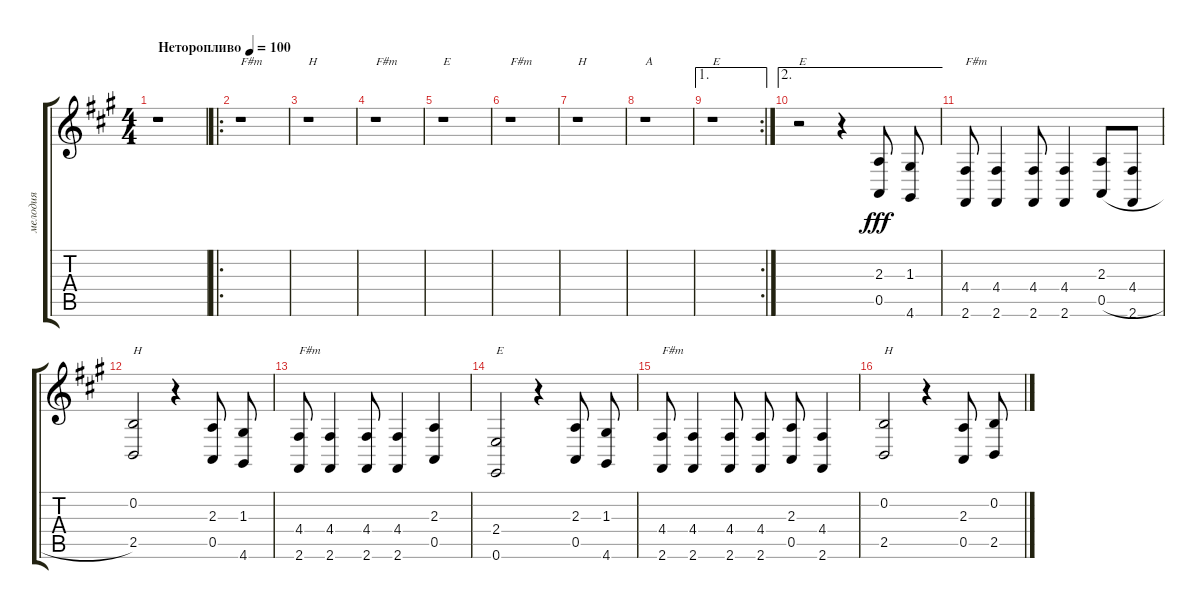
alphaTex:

\track ("мелодия" "мелодия") {instrument accordion}
\staff {score tabs}
\tuning (E4 B3 G3 D3 A2 E2) {hide}
\ts (4 4)
\tempo (100 "Неторопливо")
\clef g2
\ks f#minor
r.1{dy fff instrument accordion} |
\ro
r.1{txt "F#m"} |
r.1{txt "H"} |
r.1{txt "F#m"} |
r.1{txt "E"} |
r.1{txt "F#m"} |
r.1{txt "H"} |
r.1{txt "A"} |
\ae 1
\rc 2
r.1{txt "E"} |
\ae 2
r.2{txt "E"} r.4 (2.3 0.5).8{beam split} (1.3 4.6).8 |
(4.4 2.6).8{txt "F#m"} (4.4 2.6).4 (4.4 2.6).8 (4.4 2.6).4 (2.3 0.5{h}).8 (4.4 2.6).8 |
(0.2 2.5).2{txt "H"} r.4 (2.3 0.5).8{beam split} (1.3 4.6).8 |
(4.4 2.6).8{txt "F#m"} (4.4 2.6).4 (4.4 2.6).8 (4.4 2.6).4 (2.3 0.5).4 |
(2.4 0.6).2{txt "E"} r.4 (2.3 0.5).8{beam split} (1.3 4.6).8 |
(4.4 2.6).8{txt "F#m"} (4.4 2.6).4 (4.4 2.6).8 (4.4 2.6).8{beam split} (2.3 0.5).8 (4.4 2.6).4 |
(0.2 2.5).2{txt "H"} r.4 (2.3 0.5).8{beam split} (0.2 2.5).8
